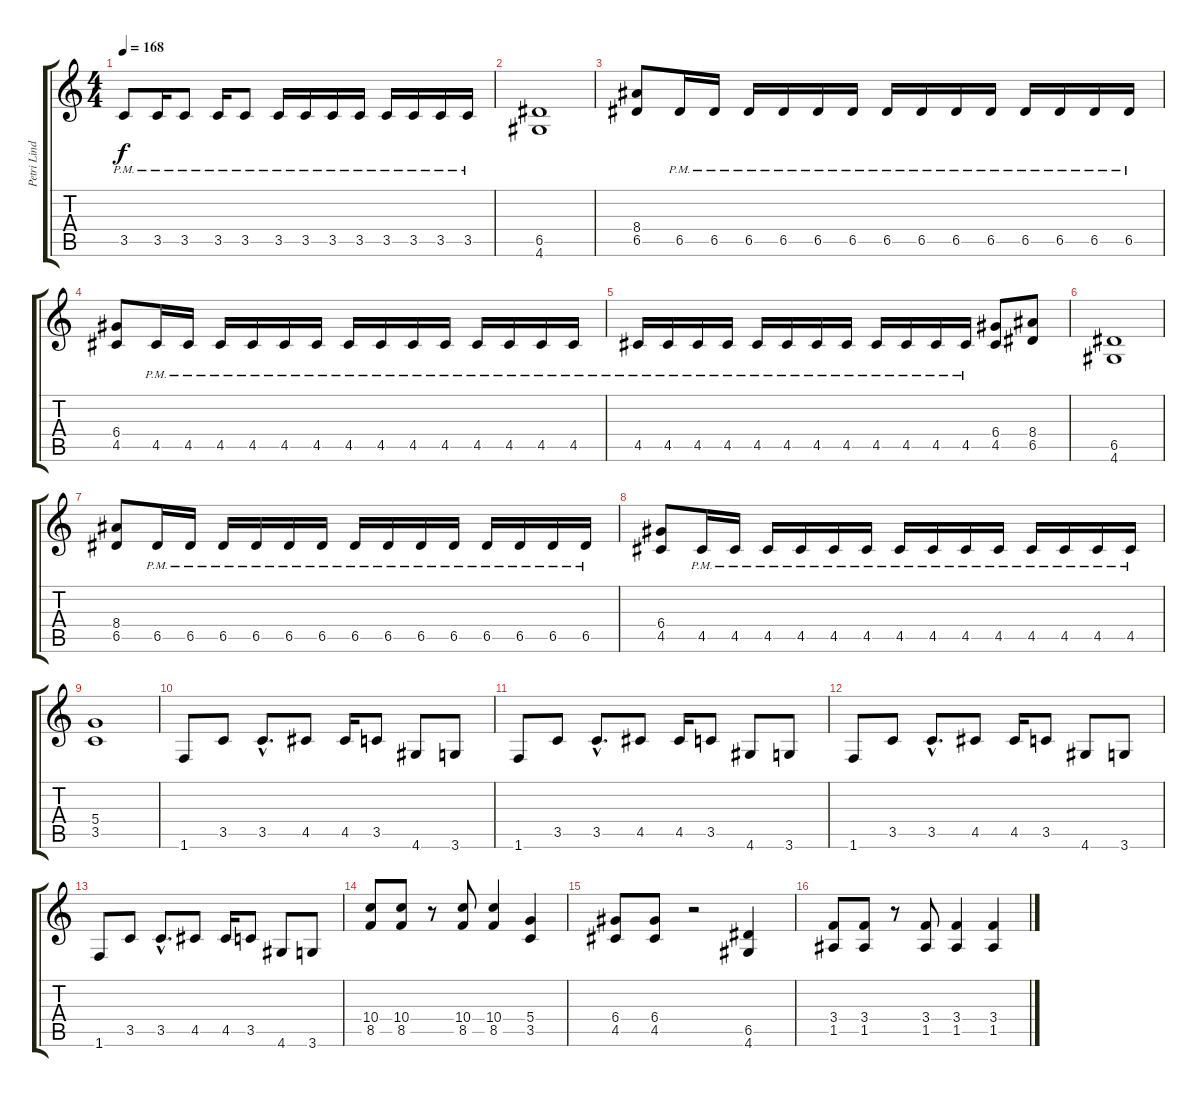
\track ("Petri Lindroos" "Petri Lind") {instrument distortionguitar}
\staff {score tabs}
\tuning (E4 B3 G3 D3 A2 E2) {hide}
\ts (4 4)
\tempo 168
\clef g2
\ks c
3.5{pm}.8{dy f} 3.5{pm}.16 3.5{pm}.8 3.5{pm}.16 3.5{pm}.8 3.5{pm}.16 3.5{pm}.16 3.5{pm}.16 3.5{pm}.16 3.5{pm}.16 3.5{pm}.16 3.5{pm}.16 3.5{pm}.16 |
(6.5 4.6).1 |
(8.4 6.5).8 6.5{pm}.16 6.5{pm}.16 6.5{pm}.16 6.5{pm}.16 6.5{pm}.16 6.5{pm}.16 6.5{pm}.16 6.5{pm}.16 6.5{pm}.16 6.5{pm}.16 6.5{pm}.16 6.5{pm}.16 6.5{pm}.16 6.5{pm}.16 |
(6.4 4.5).8 4.5{pm}.16 4.5{pm}.16 4.5{pm}.16 4.5{pm}.16 4.5{pm}.16 4.5{pm}.16 4.5{pm}.16 4.5{pm}.16 4.5{pm}.16 4.5{pm}.16 4.5{pm}.16 4.5{pm}.16 4.5{pm}.16 4.5{pm}.16 |
4.5{pm}.16 4.5{pm}.16 4.5{pm}.16 4.5{pm}.16 4.5{pm}.16 4.5{pm}.16 4.5{pm}.16 4.5{pm}.16 4.5{pm}.16 4.5{pm}.16 4.5{pm}.16 4.5{pm}.16 (6.4 4.5).8 (8.4 6.5).8 |
(6.5 4.6).1 |
(8.4 6.5).8 6.5{pm}.16 6.5{pm}.16 6.5{pm}.16 6.5{pm}.16 6.5{pm}.16 6.5{pm}.16 6.5{pm}.16 6.5{pm}.16 6.5{pm}.16 6.5{pm}.16 6.5{pm}.16 6.5{pm}.16 6.5{pm}.16 6.5{pm}.16 |
(6.4 4.5).8 4.5{pm}.16 4.5{pm}.16 4.5{pm}.16 4.5{pm}.16 4.5{pm}.16 4.5{pm}.16 4.5{pm}.16 4.5{pm}.16 4.5{pm}.16 4.5{pm}.16 4.5{pm}.16 4.5{pm}.16 4.5{pm}.16 4.5{pm}.16 |
(5.4 3.5).1 |
1.6.8 3.5.8 3.5{hac}.8{d} 4.5.8 4.5.16 3.5.8 4.6.8 3.6.8 |
1.6.8 3.5.8 3.5{hac}.8{d} 4.5.8 4.5.16 3.5.8 4.6.8 3.6.8 |
1.6.8 3.5.8 3.5{hac}.8{d} 4.5.8 4.5.16 3.5.8 4.6.8 3.6.8 |
1.6.8 3.5.8 3.5{hac}.8{d} 4.5.8 4.5.16 3.5.8 4.6.8 3.6.8 |
(10.4 8.5).8 (10.4 8.5).8 r.8 (10.4 8.5).8 (10.4 8.5).4 (5.4 3.5).4 |
(6.4 4.5).8 (6.4 4.5).8 r.2 (6.5 4.6).4 |
(3.4 1.5).8 (3.4 1.5).8 r.8 (3.4 1.5).8 (3.4 1.5).4 (3.4 1.5).4
